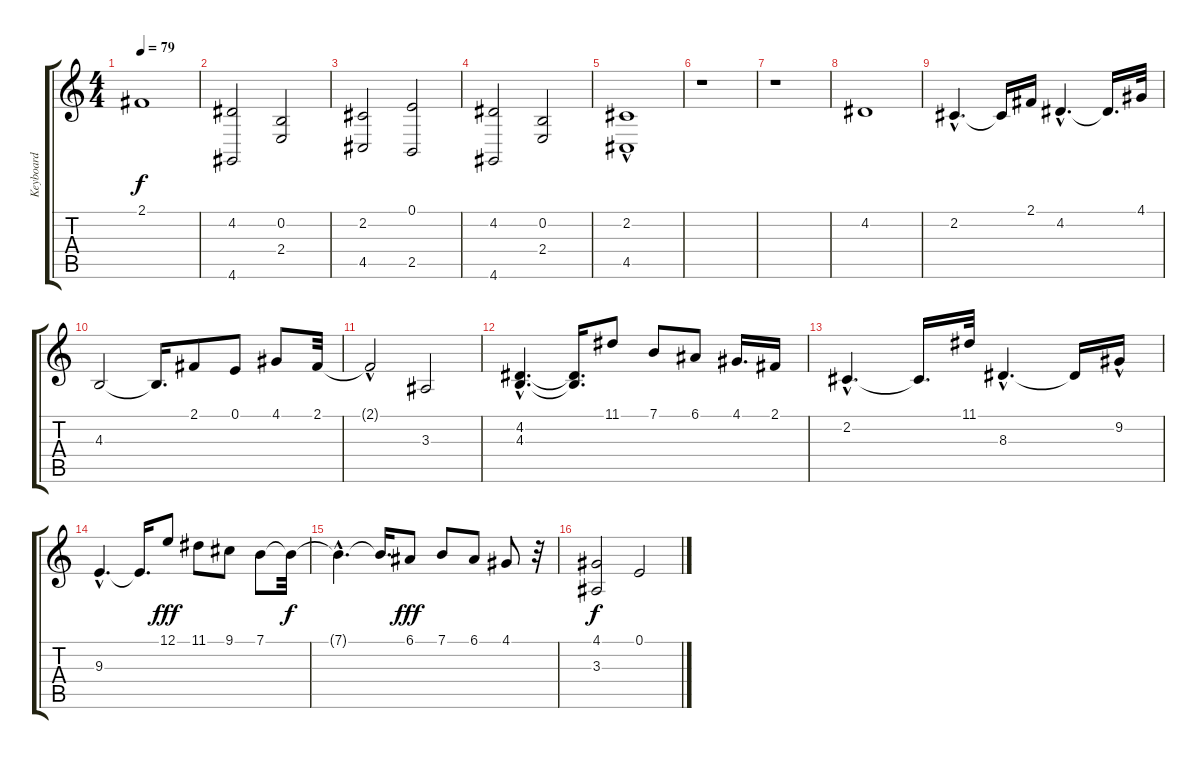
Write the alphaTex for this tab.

\track ("Keyboard" "Keyboard") {instrument stringensemble2}
\staff {score tabs}
\tuning (E4 B3 G3 D3 A2 E2) {hide}
\ts (4 4)
\tempo 79
\clef g2
\ks c
2.1.1{dy f} |
(4.2 4.6).2 (0.2 2.4).2 |
(2.2 4.5).2 (0.1 2.5).2 |
(4.2 4.6).2 (0.2 2.4).2 |
(2.2{hac} 4.5).1 |
r.1 |
r.1 |
4.2.1 |
2.2{hac}.4{d} 2.2{t}.16 2.1.16 4.2{hac}.4{d} 4.2{t}.16{d} 4.1.32 |
4.3.2 4.3{t}.16{d} 2.1.8 0.1.8 4.1.8 2.1.32 |
2.1{hac t}.2 3.3.2 |
(4.2{hac} 4.3{hac}).4{d} (4.2{t} 4.3{t}).16{d} 11.1.8 7.1.8 6.1.8 4.1.16{d} 2.1.16 |
2.2{hac}.4{d} 2.2{t}.16{d} 11.1.32 8.3{hac}.4{d} 8.3{t}.16 9.2{hac}.16 |
9.3{hac}.4{d} 9.3{t}.16{d} 12.1.8{dy fff} 11.1.8 9.1.8 7.1.8 7.1{t}.32{dy f} |
7.1{hac t}.4{d} 7.1{t}.16{d} 6.1.8{dy fff} 7.1.8 6.1.8 4.1.8 r.32 |
(4.1 3.3).2{dy f} 0.1.2
